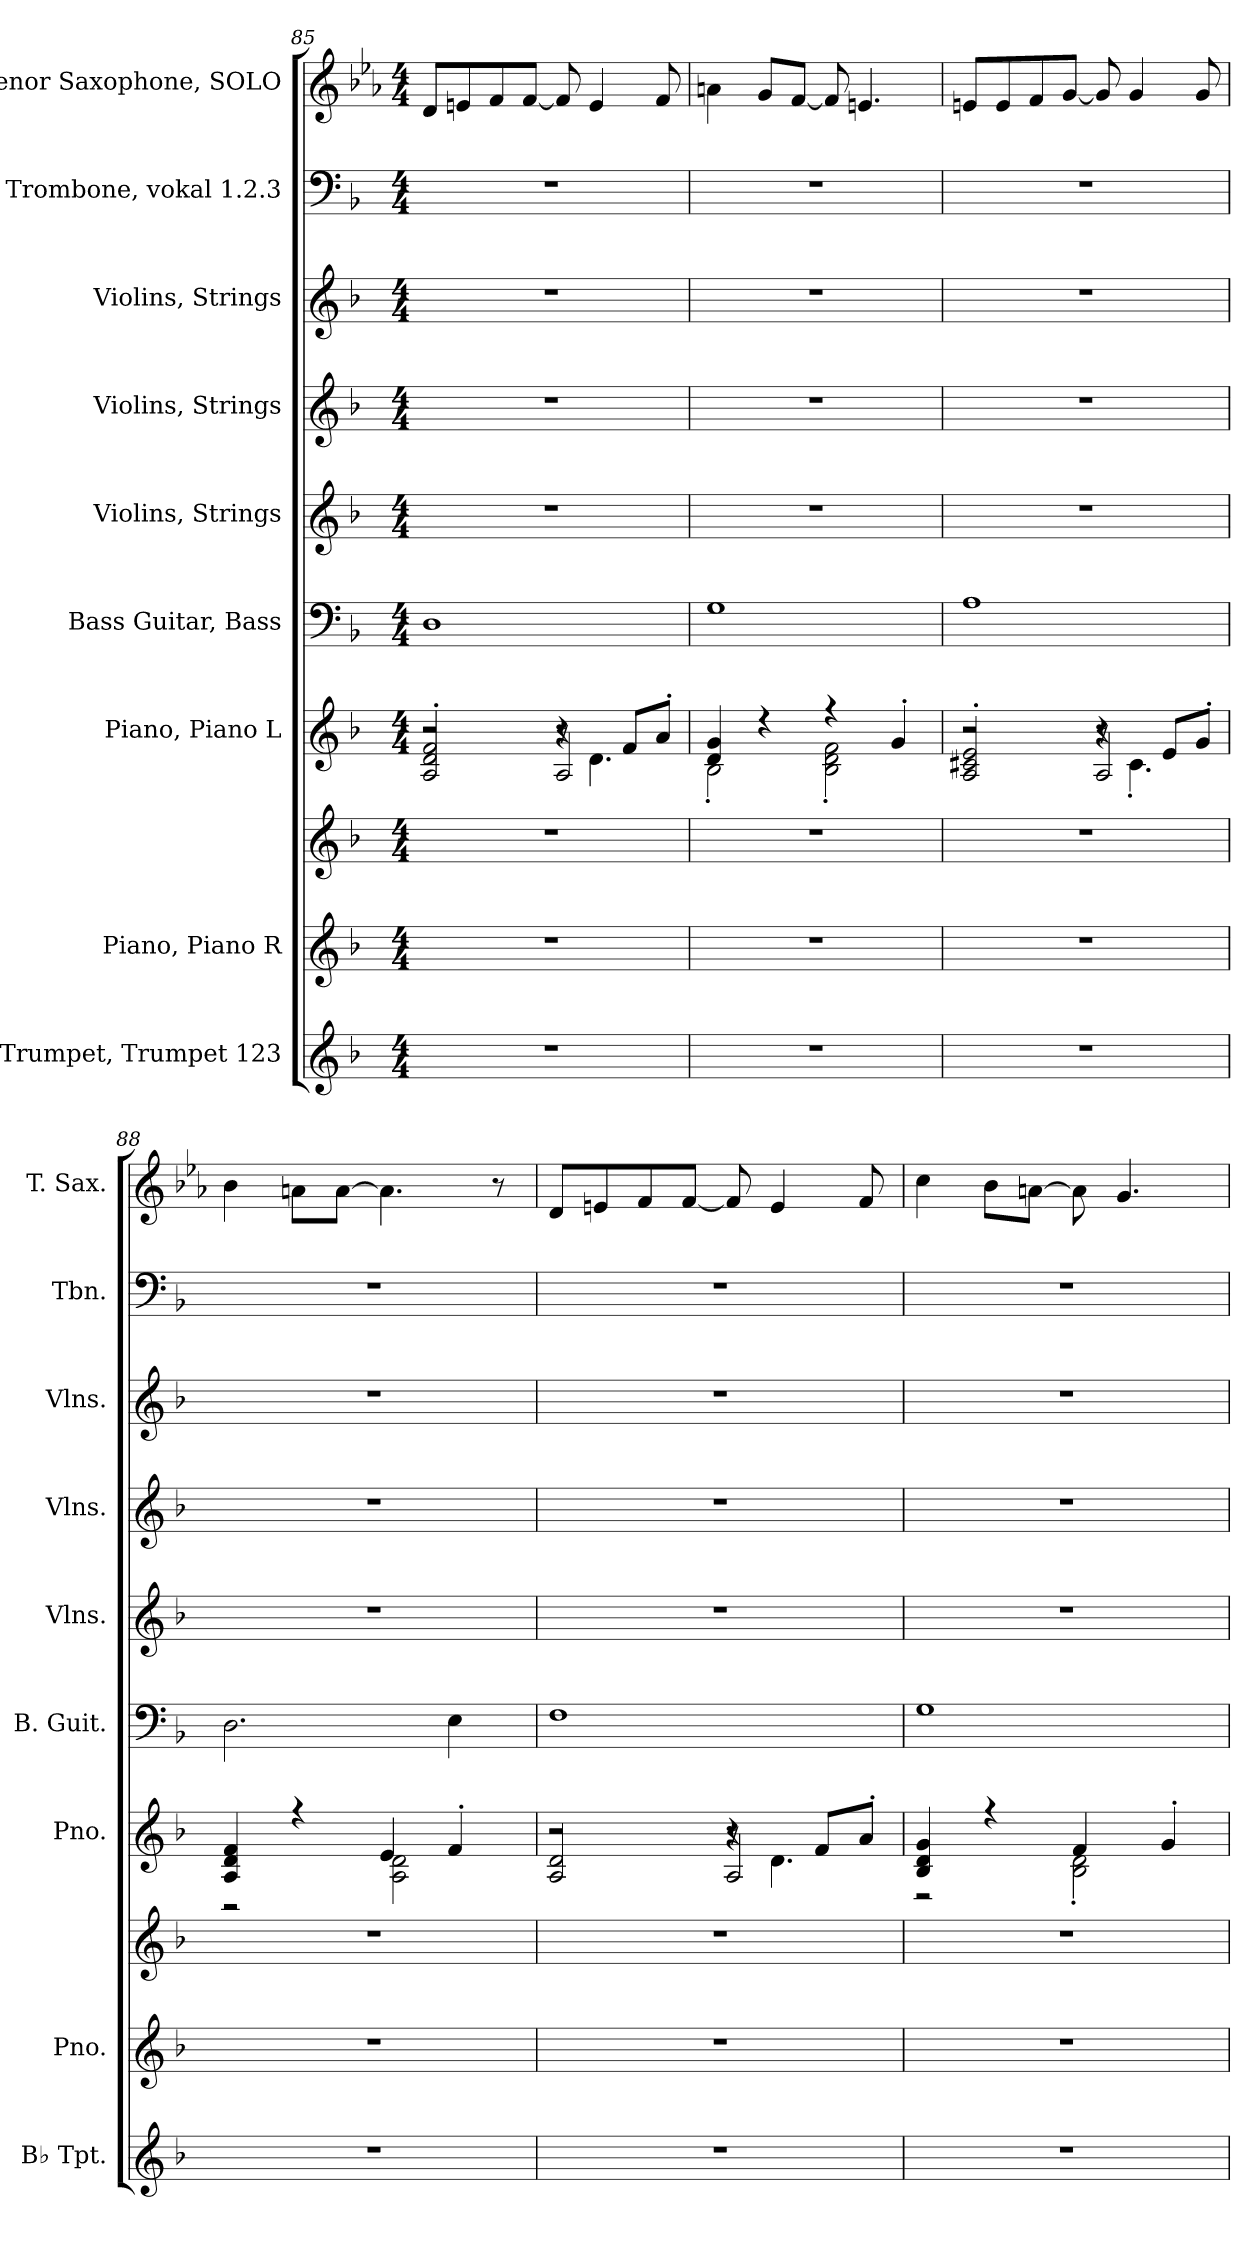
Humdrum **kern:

**kern	**kern	**kern	**kern	**kern	**kern	**kern	**kern	**kern	**kern
*part9	*part8	*part8	*part7	*part6	*part5	*part4	*part3	*part2	*part1
*staff10	*staff9	*staff8	*staff7	*staff6	*staff5	*staff4	*staff3	*staff2	*staff1
*I"B♭ Trumpet, Trumpet 123	*I"Piano, Piano R	*	*I"Piano, Piano L	*I"Bass Guitar, Bass	*I"Violins, Strings	*I"Violins, Strings	*I"Violins,  Strings	*I"Trombone, vokal 1.2.3	*I"Tenor Saxophone, SOLO
*I'B♭ Tpt.	*I'Pno.	*	*I'Pno.	*I'B. Guit.	*I'Vlns.	*I'Vlns.	*I'Vlns.	*I'Tbn.	*I'T. Sax.
!!LO:PB:g=z
*clefG2	*clefG2	*clefG2	*clefG2	*clefF4	*clefG2	*clefG2	*clefG2	*clefF4	*clefG2
*ITrd1c2	*	*	*	*ITrd7c12	*	*	*	*	*ITrd8c14
*k[b-e-a-]	*k[b-]	*k[b-]	*k[b-]	*k[b-]	*k[b-]	*k[b-]	*k[b-]	*k[b-]	*k[b-e-a-]
*M4/4	*M4/4	*M4/4	*M4/4	*M4/4	*M4/4	*M4/4	*M4/4	*M4/4	*M4/4
=85	=85	=85	=85	=85	=85	=85	=85	=85	=85
*	*	*	*^	*	*	*	*	*	*
*	*	*	*	*^	*	*	*	*	*	*
1r	1r	1r	2A/' 2d/' 2f/'	2r	2r	1DD	1r	1r	1r	1r	8D/L
.	.	.	.	.	.	.	.	.	.	.	8En/
.	.	.	.	.	.	.	.	.	.	.	8F/
.	.	.	.	.	.	.	.	.	.	.	[8F/J
.	.	.	4r	8r	2A/	.	.	.	.	.	8F/]
.	.	.	.	4.d\	.	.	.	.	.	.	4E/
.	.	.	8f/L	.	.	.	.	.	.	.	.
.	.	.	8a'/J	.	.	.	.	.	.	.	8F/
*	*	*	*	*v	*v	*	*	*	*	*	*
=86	=86	=86	=86	=86	=86	=86	=86	=86	=86	=86
1r	1r	1r	4d/ 4g/	2B-'\	1GG	1r	1r	1r	1r	4An\
.	.	.	4r	.	.	.	.	.	.	8G/L
.	.	.	.	.	.	.	.	.	.	[8F/J
.	.	.	4r	2B-\' 2d\' 2f\'	.	.	.	.	.	8F/]
.	.	.	.	.	.	.	.	.	.	4.En/
.	.	.	4g'/	.	.	.	.	.	.	.
=87	=87	=87	=87	=87	=87	=87	=87	=87	=87	=87
*	*	*	*	*^	*	*	*	*	*	*
1r	1r	1r	2A/' 2c#X/' 2e/'	2r	2r	1AA	1r	1r	1r	1r	8En/L
.	.	.	.	.	.	.	.	.	.	.	8E/
.	.	.	.	.	.	.	.	.	.	.	8F/
.	.	.	.	.	.	.	.	.	.	.	[8G/J
.	.	.	4r	8r	2A/	.	.	.	.	.	8G/]
.	.	.	.	4.c#'\	.	.	.	.	.	.	4G/
.	.	.	8e/L	.	.	.	.	.	.	.	.
.	.	.	8g'/J	.	.	.	.	.	.	.	8G/
*	*	*	*	*v	*v	*	*	*	*	*	*
=88	=88	=88	=88	=88	=88	=88	=88	=88	=88	=88
1r	1r	1r	4A/ 4d/ 4f/	2r	2.DD\	1r	1r	1r	1r	4B-\
.	.	.	4r	.	.	.	.	.	.	8An\L
.	.	.	.	.	.	.	.	.	.	[8A\J
.	.	.	4e/	2A\ 2d\	.	.	.	.	.	4.A\]
.	.	.	4f'/	.	4EE\	.	.	.	.	.
.	.	.	.	.	.	.	.	.	.	8r
!!LO:PB:g=z
=89	=89	=89	=89	=89	=89	=89	=89	=89	=89	=89
*	*	*	*	*^	*	*	*	*	*	*
1r	1r	1r	2A/ 2d/	2r	2r	1FF	1r	1r	1r	1r	8D/L
.	.	.	.	.	.	.	.	.	.	.	8En/
.	.	.	.	.	.	.	.	.	.	.	8F/
.	.	.	.	.	.	.	.	.	.	.	[8F/J
.	.	.	4r	8r	2A/	.	.	.	.	.	8F/]
.	.	.	.	4.d\	.	.	.	.	.	.	4E/
.	.	.	8f/L	.	.	.	.	.	.	.	.
.	.	.	8a'/J	.	.	.	.	.	.	.	8F/
*	*	*	*	*v	*v	*	*	*	*	*	*
=90	=90	=90	=90	=90	=90	=90	=90	=90	=90	=90
1r	1r	1r	4B-/ 4d/ 4g/	2r	1GG	1r	1r	1r	1r	4c\
.	.	.	4r	.	.	.	.	.	.	8B-\L
.	.	.	.	.	.	.	.	.	.	[8An\J
.	.	.	4f/	2B-\' 2d\'	.	.	.	.	.	8A\]
.	.	.	.	.	.	.	.	.	.	4.G/
.	.	.	4g'/	.	.	.	.	.	.	.
*	*	*	*v	*v	*	*	*	*	*	*
=	=	=	=	=	=	=	=	=	=
*-	*-	*-	*-	*-	*-	*-	*-	*-	*-
